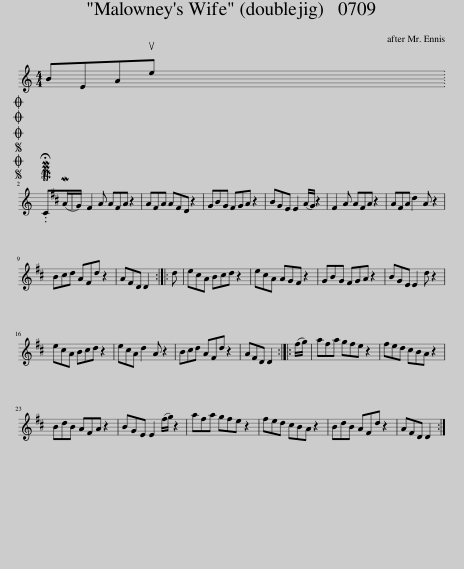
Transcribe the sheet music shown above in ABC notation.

X:1
L:1/8
M:4/4
I:linebreak $
K:C
V:1 treble
V:1
 BEAue x2002 |$SOSOOO .!fermata!PMTC(MA/G/) | ^F2 A AFA z2 | A^FA AFD z2 | GBG ^FGA z2 | %5
 BGE E2 (A/G/) z2 | ^F2 A AFA z2 | A^FA d2 A z2 |$ B^cd A^Fd z2 | A^FD D2 :: %10
 d | e^cA Bcd z2 | e^cA AG^F z2 | GBG ^FGA z2 | BGE E2 d z2 |$ %15
 e^cA Bcd z2 | e^cA d2 A z2 | B^cd A^Fd z2 | A^FD D2 :: (^f/g/) | %20
 a^fa gfe z2 | ^fed ^cBA z2 |$ BdB A^FA z2 | BGE E2 (^f/g/) z2 | a^fa gfe z2 | %25
 ^fed ^cBA z2 | BdB A^Fd z2 | A^FD D2 :| %28
